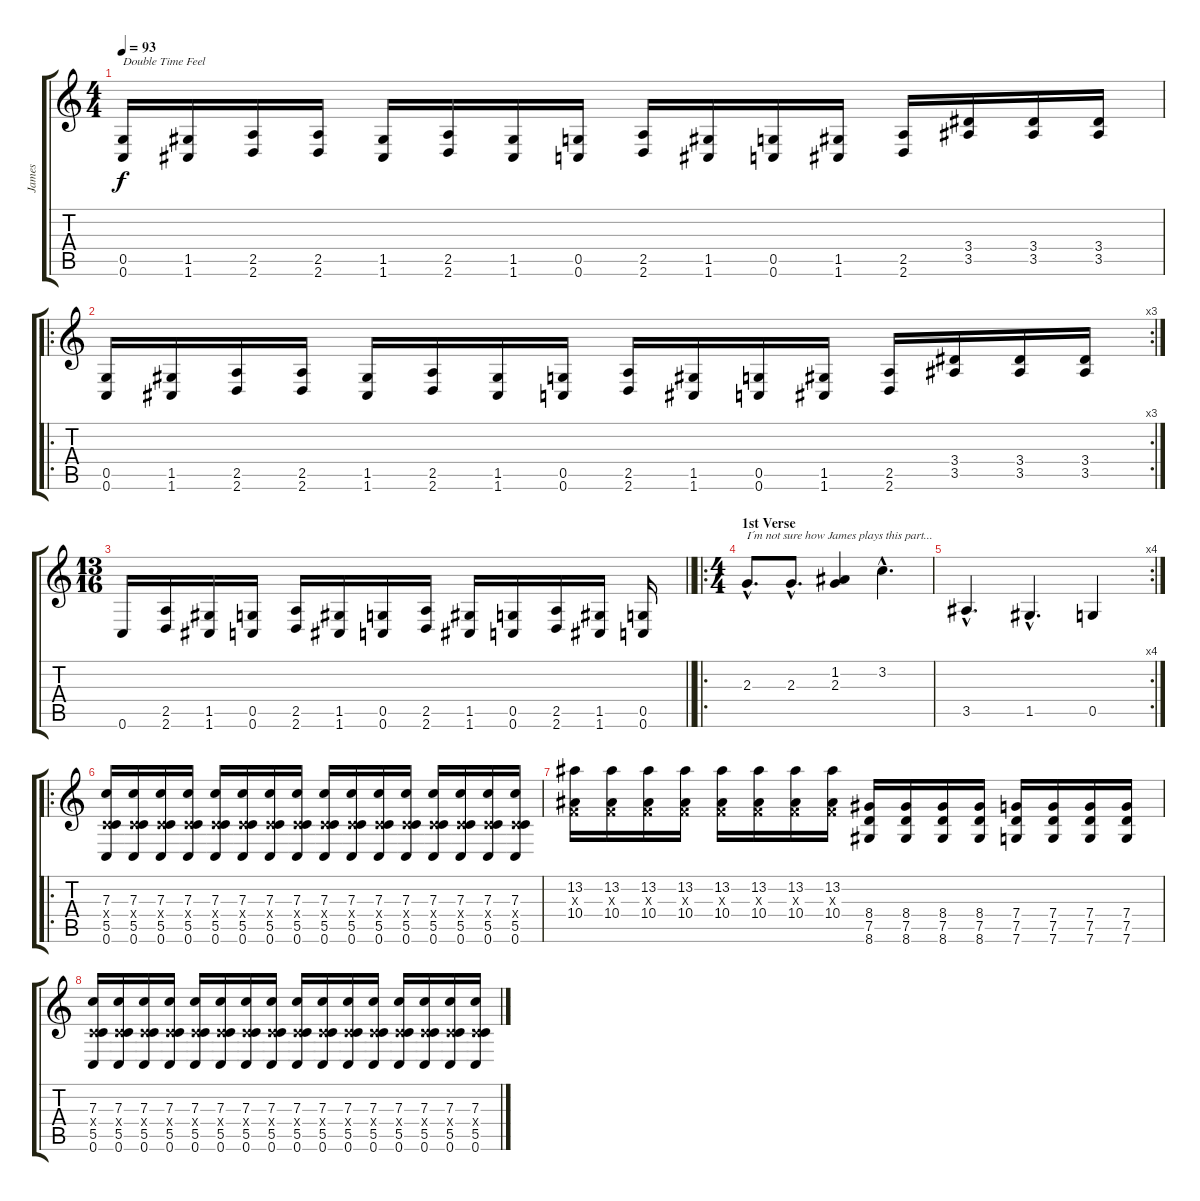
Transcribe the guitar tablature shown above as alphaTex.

\track ("James" "James") {instrument distortionguitar}
\staff {score tabs}
\tuning (D4 A3 F3 C3 G2 C2) {hide}
\ts (4 4)
\tempo 93
\clef g2
\ks c
(0.5 0.6).16{txt "Double Time Feel" dy f} (1.5 1.6).16 (2.5 2.6).16 (2.5 2.6).16 (1.5 1.6).16 (2.5 2.6).16 (1.5 1.6).16 (0.5 0.6).16 (2.5 2.6).16 (1.5 1.6).16 (0.5 0.6).16 (1.5 1.6).16 (2.5 2.6).16 (3.4 3.5).16 (3.4 3.5).16 (3.4 3.5).16 |
\ro
\rc 3
(0.5 0.6).16 (1.5 1.6).16 (2.5 2.6).16 (2.5 2.6).16 (1.5 1.6).16 (2.5 2.6).16 (1.5 1.6).16 (0.5 0.6).16 (2.5 2.6).16 (1.5 1.6).16 (0.5 0.6).16 (1.5 1.6).16 (2.5 2.6).16 (3.4 3.5).16 (3.4 3.5).16 (3.4 3.5).16 |
\ts (13 16)
\barLineRight lightlight
0.6.16 (2.5 2.6).16 (1.5 1.6).16 (0.5 0.6).16 (2.5 2.6).16 (1.5 1.6).16 (0.5 0.6).16 (2.5 2.6).16 (1.5 1.6).16 (0.5 0.6).16 (2.5 2.6).16 (1.5 1.6).16 (0.5 0.6).16 |
\ro
\ts (4 4)
\section ("" "1st Verse")
2.3{hac}.8{d txt "I´m not sure how James plays this part..." volume 13 instrument electricguitarclean} 2.3{hac}.8{d} (1.2 2.3).4 3.2{hac}.4{d} |
\rc 4
3.5{hac}.4{d volume 13 instrument electricguitarclean} 1.5{hac}.4{d} 0.5.4 |
\ro
(7.3 0.4{x} 5.5 0.6).16{volume 16 instrument distortionguitar} (7.3 0.4{x} 5.5 0.6).16 (7.3 0.4{x} 5.5 0.6).16 (7.3 0.4{x} 5.5 0.6).16 (7.3 0.4{x} 5.5 0.6).16 (7.3 0.4{x} 5.5 0.6).16 (7.3 0.4{x} 5.5 0.6).16 (7.3 0.4{x} 5.5 0.6).16 (7.3 0.4{x} 5.5 0.6).16 (7.3 0.4{x} 5.5 0.6).16 (7.3 0.4{x} 5.5 0.6).16 (7.3 0.4{x} 5.5 0.6).16 (7.3 0.4{x} 5.5 0.6).16 (7.3 0.4{x} 5.5 0.6).16 (7.3 0.4{x} 5.5 0.6).16 (7.3 0.4{x} 5.5 0.6).16 |
(13.2 0.3{x} 10.4).16 (13.2 0.3{x} 10.4).16 (13.2 0.3{x} 10.4).16 (13.2 0.3{x} 10.4).16 (13.2 0.3{x} 10.4).16 (13.2 0.3{x} 10.4).16 (13.2 0.3{x} 10.4).16 (13.2 0.3{x} 10.4).16 (8.4 7.5 8.6).16 (8.4 7.5 8.6).16 (8.4 7.5 8.6).16 (8.4 7.5 8.6).16 (7.4 7.5 7.6).16 (7.4 7.5 7.6).16 (7.4 7.5 7.6).16 (7.4 7.5 7.6).16 |
(7.3 0.4{x} 5.5 0.6).16 (7.3 0.4{x} 5.5 0.6).16 (7.3 0.4{x} 5.5 0.6).16 (7.3 0.4{x} 5.5 0.6).16 (7.3 0.4{x} 5.5 0.6).16 (7.3 0.4{x} 5.5 0.6).16 (7.3 0.4{x} 5.5 0.6).16 (7.3 0.4{x} 5.5 0.6).16 (7.3 0.4{x} 5.5 0.6).16 (7.3 0.4{x} 5.5 0.6).16 (7.3 0.4{x} 5.5 0.6).16 (7.3 0.4{x} 5.5 0.6).16 (7.3 0.4{x} 5.5 0.6).16 (7.3 0.4{x} 5.5 0.6).16 (7.3 0.4{x} 5.5 0.6).16 (7.3 0.4{x} 5.5 0.6).16
